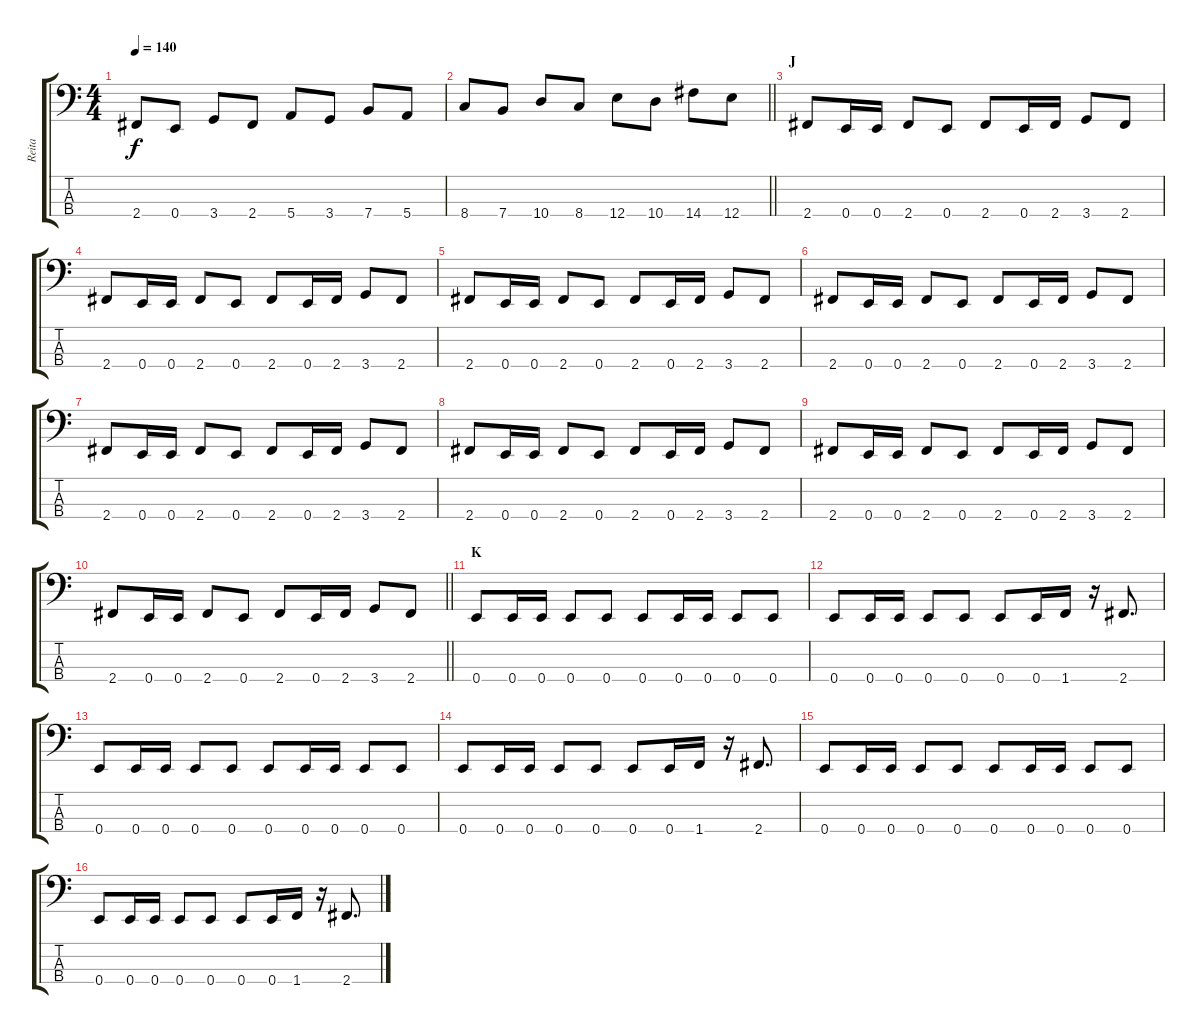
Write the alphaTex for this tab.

\track ("Reita" "Reita") {instrument electricbasspick}
\staff {score tabs}
\tuning (G2 D2 A1 E1) {hide}
\ts (4 4)
\tempo 140
\clef f4
\ks c
2.4.8{dy f} 0.4.8 3.4.8 2.4.8 5.4.8 3.4.8 7.4.8 5.4.8 |
\barLineRight lightlight
8.4.8 7.4.8 10.4.8 8.4.8 12.4.8 10.4.8 14.4.8 12.4.8 |
\section ("" "J")
2.4.8 0.4.16 0.4.16 2.4.8 0.4.8 2.4.8 0.4.16 2.4.16 3.4.8 2.4.8 |
2.4.8 0.4.16 0.4.16 2.4.8 0.4.8 2.4.8 0.4.16 2.4.16 3.4.8 2.4.8 |
2.4.8 0.4.16 0.4.16 2.4.8 0.4.8 2.4.8 0.4.16 2.4.16 3.4.8 2.4.8 |
2.4.8 0.4.16 0.4.16 2.4.8 0.4.8 2.4.8 0.4.16 2.4.16 3.4.8 2.4.8 |
2.4.8 0.4.16 0.4.16 2.4.8 0.4.8 2.4.8 0.4.16 2.4.16 3.4.8 2.4.8 |
2.4.8 0.4.16 0.4.16 2.4.8 0.4.8 2.4.8 0.4.16 2.4.16 3.4.8 2.4.8 |
2.4.8 0.4.16 0.4.16 2.4.8 0.4.8 2.4.8 0.4.16 2.4.16 3.4.8 2.4.8 |
\barLineRight lightlight
2.4.8 0.4.16 0.4.16 2.4.8 0.4.8 2.4.8 0.4.16 2.4.16 3.4.8 2.4.8 |
\section ("" "K")
0.4.8 0.4.16 0.4.16 0.4.8 0.4.8 0.4.8 0.4.16 0.4.16 0.4.8 0.4.8 |
0.4.8 0.4.16 0.4.16 0.4.8 0.4.8 0.4.8 0.4.16 1.4.16 r.16 2.4.8{d} |
0.4.8 0.4.16 0.4.16 0.4.8 0.4.8 0.4.8 0.4.16 0.4.16 0.4.8 0.4.8 |
0.4.8 0.4.16 0.4.16 0.4.8 0.4.8 0.4.8 0.4.16 1.4.16 r.16 2.4.8{d} |
0.4.8 0.4.16 0.4.16 0.4.8 0.4.8 0.4.8 0.4.16 0.4.16 0.4.8 0.4.8 |
0.4.8 0.4.16 0.4.16 0.4.8 0.4.8 0.4.8 0.4.16 1.4.16 r.16 2.4.8{d}
